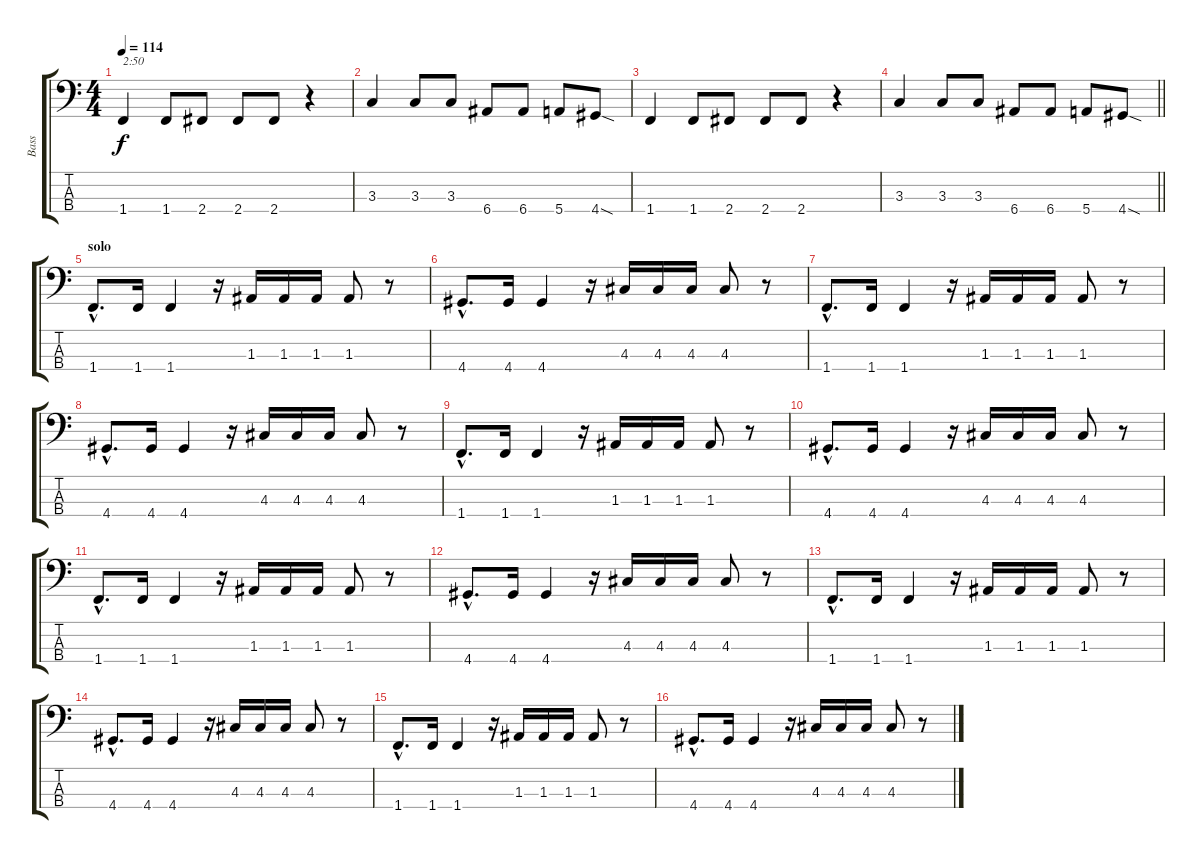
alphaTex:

\track ("Bass" "Bass") {instrument electricbasspick}
\staff {score tabs}
\tuning (G2 D2 A1 E1) {hide}
\ts (4 4)
\tempo 114
\clef f4
\ks c
1.4.4{txt "2:50" dy f} 1.4.8 2.4.8 2.4.8 2.4.8 r.4 |
3.3.4 3.3.8 3.3.8 6.4.8 6.4.8 5.4.8 4.4{sod}.8 |
1.4.4 1.4.8 2.4.8 2.4.8 2.4.8 r.4 |
\barLineRight lightlight
3.3.4 3.3.8 3.3.8 6.4.8 6.4.8 5.4.8 4.4{sod}.8 |
\section ("" "solo")
1.4{hac}.8{d} 1.4.16 1.4.4 r.16 1.3.16 1.3.16 1.3.16 1.3.8 r.8 |
4.4{hac}.8{d} 4.4.16 4.4.4 r.16 4.3.16 4.3.16 4.3.16 4.3.8 r.8 |
1.4{hac}.8{d} 1.4.16 1.4.4 r.16 1.3.16 1.3.16 1.3.16 1.3.8 r.8 |
4.4{hac}.8{d} 4.4.16 4.4.4 r.16 4.3.16 4.3.16 4.3.16 4.3.8 r.8 |
1.4{hac}.8{d} 1.4.16 1.4.4 r.16 1.3.16 1.3.16 1.3.16 1.3.8 r.8 |
4.4{hac}.8{d} 4.4.16 4.4.4 r.16 4.3.16 4.3.16 4.3.16 4.3.8 r.8 |
1.4{hac}.8{d} 1.4.16 1.4.4 r.16 1.3.16 1.3.16 1.3.16 1.3.8 r.8 |
4.4{hac}.8{d} 4.4.16 4.4.4 r.16 4.3.16 4.3.16 4.3.16 4.3.8 r.8 |
1.4{hac}.8{d} 1.4.16 1.4.4 r.16 1.3.16 1.3.16 1.3.16 1.3.8 r.8 |
4.4{hac}.8{d} 4.4.16 4.4.4 r.16 4.3.16 4.3.16 4.3.16 4.3.8 r.8 |
1.4{hac}.8{d} 1.4.16 1.4.4 r.16 1.3.16 1.3.16 1.3.16 1.3.8 r.8 |
4.4{hac}.8{d} 4.4.16 4.4.4 r.16 4.3.16 4.3.16 4.3.16 4.3.8 r.8
